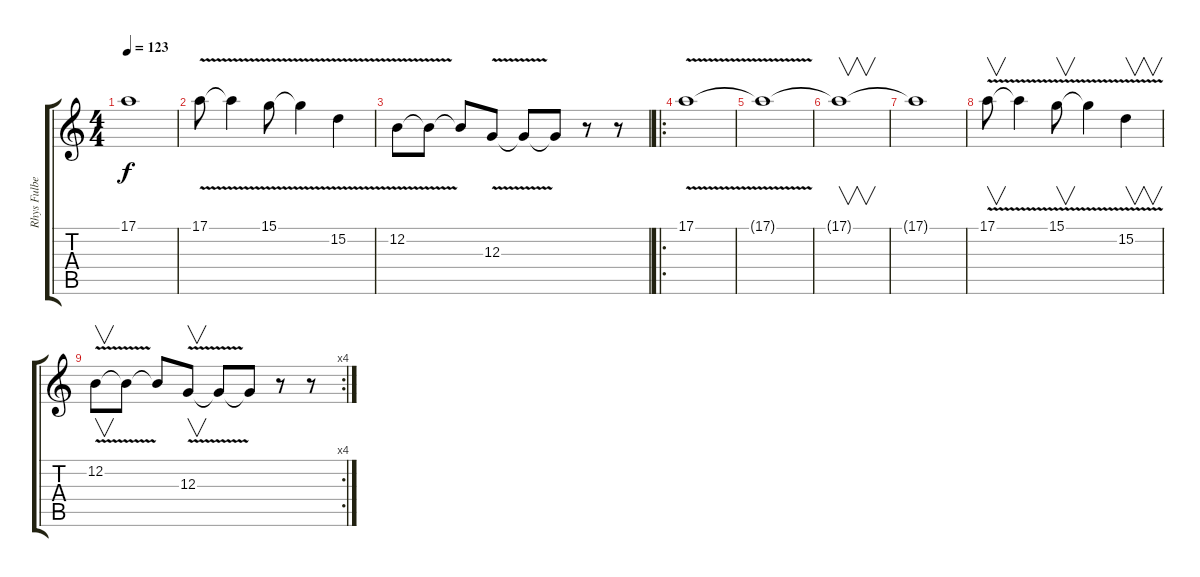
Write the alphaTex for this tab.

\track ("Rhys Fulber" "Rhys Fulbe") {instrument synthstrings1}
\staff {score tabs}
\tuning (E4 B3 G3 D3 A2 E2) {hide}
\ts (4 4)
\tempo 123
\clef g2
\ks c
17.1{t}.1{dy f} |
17.1{v}.8 17.1{t}.4 15.1{v}.8 15.1{t}.4 15.2{v}.4 |
12.2{v}.8 12.2{t}.8 12.2{t}.8 12.3{v}.8 12.3{t}.8 12.3{t}.8 r.8 r.8 |
\ro
17.1{v}.1 |
17.1{t}.1 |
17.1{t}.1{v} |
17.1{t}.1 |
17.1{v}.8{v} 17.1{t}.4 15.1{v}.8{v} 15.1{t}.4 15.2{v}.4{v} |
\rc 4
12.2{v}.8{v} 12.2{t}.8 12.2{t}.8 12.3{v}.8{v} 12.3{t}.8 12.3{t}.8 r.8 r.8
